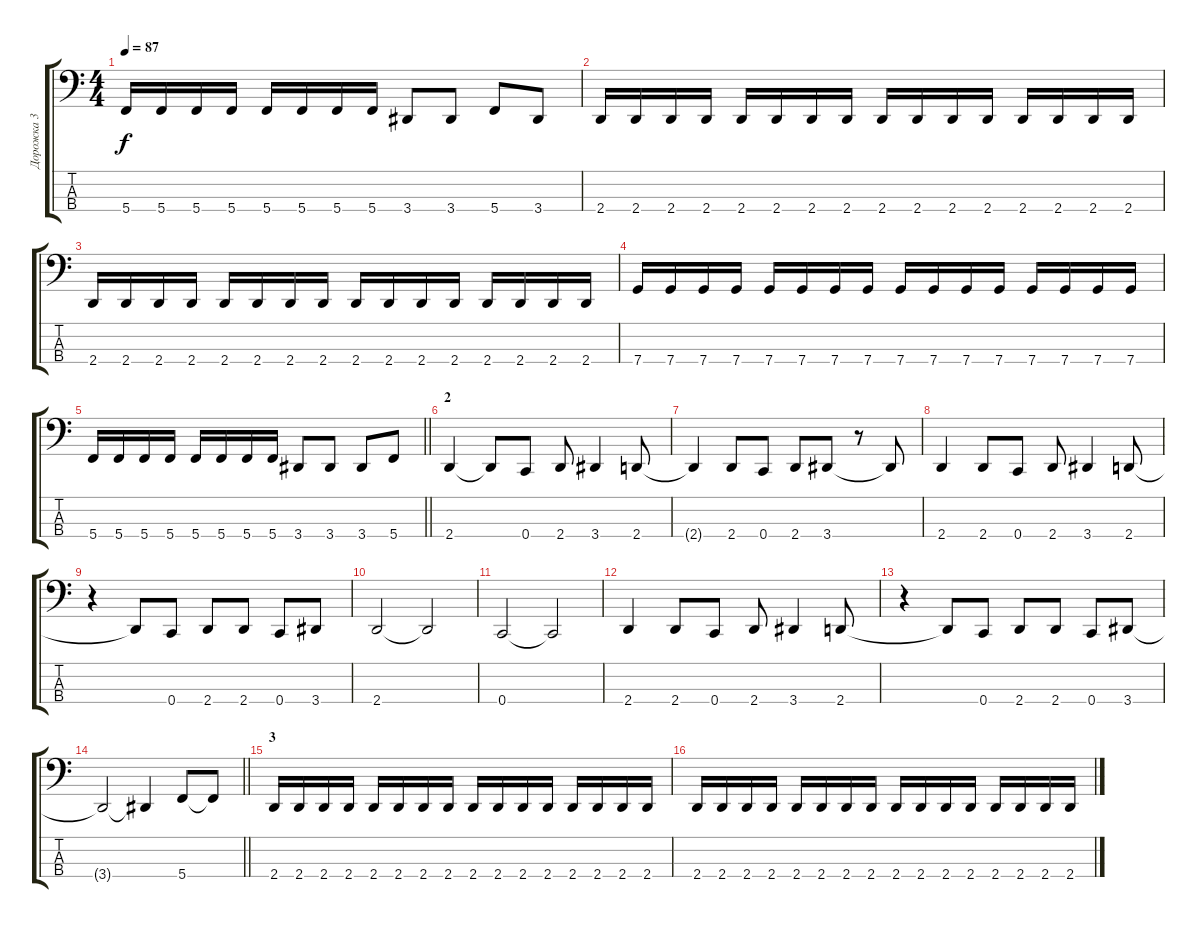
\track ("Дорожка 3" "Дорожка 3") {instrument electricbassfinger}
\staff {score tabs}
\tuning (F2 C2 G1 C1) {hide}
\ts (4 4)
\tempo 87
\clef f4
\ks c
5.4.16{dy f} 5.4.16 5.4.16 5.4.16 5.4.16 5.4.16 5.4.16 5.4.16 3.4.8 3.4.8 5.4.8 3.4.8 |
2.4.16 2.4.16 2.4.16 2.4.16 2.4.16 2.4.16 2.4.16 2.4.16 2.4.16 2.4.16 2.4.16 2.4.16 2.4.16 2.4.16 2.4.16 2.4.16 |
2.4.16 2.4.16 2.4.16 2.4.16 2.4.16 2.4.16 2.4.16 2.4.16 2.4.16 2.4.16 2.4.16 2.4.16 2.4.16 2.4.16 2.4.16 2.4.16 |
7.4.16 7.4.16 7.4.16 7.4.16 7.4.16 7.4.16 7.4.16 7.4.16 7.4.16 7.4.16 7.4.16 7.4.16 7.4.16 7.4.16 7.4.16 7.4.16 |
\barLineRight lightlight
5.4.16 5.4.16 5.4.16 5.4.16 5.4.16 5.4.16 5.4.16 5.4.16 3.4.8 3.4.8 3.4.8 5.4.8 |
\section ("" "2")
2.4.4 2.4{t}.8 0.4.8 2.4.8 3.4.4 2.4.8 |
2.4{t}.4 2.4.8 0.4.8 2.4.8 3.4.8 r.8 3.4{t}.8 |
2.4.4 2.4.8 0.4.8 2.4.8 3.4.4 2.4.8 |
r.4 2.4{t}.8 0.4.8 2.4.8 2.4.8 0.4.8 3.4.8 |
2.4.2 2.4{t}.2 |
0.4.2 0.4{t}.2 |
2.4.4 2.4.8 0.4.8 2.4.8 3.4.4 2.4.8 |
r.4 2.4{t}.8 0.4.8 2.4.8 2.4.8 0.4.8 3.4.8 |
\barLineRight lightlight
3.4{t}.2 3.4{t}.4 5.4.8 5.4{t}.8 |
\section ("" "3")
2.4.16 2.4.16 2.4.16 2.4.16 2.4.16 2.4.16 2.4.16 2.4.16 2.4.16 2.4.16 2.4.16 2.4.16 2.4.16 2.4.16 2.4.16 2.4.16 |
2.4.16 2.4.16 2.4.16 2.4.16 2.4.16 2.4.16 2.4.16 2.4.16 2.4.16 2.4.16 2.4.16 2.4.16 2.4.16 2.4.16 2.4.16 2.4.16
